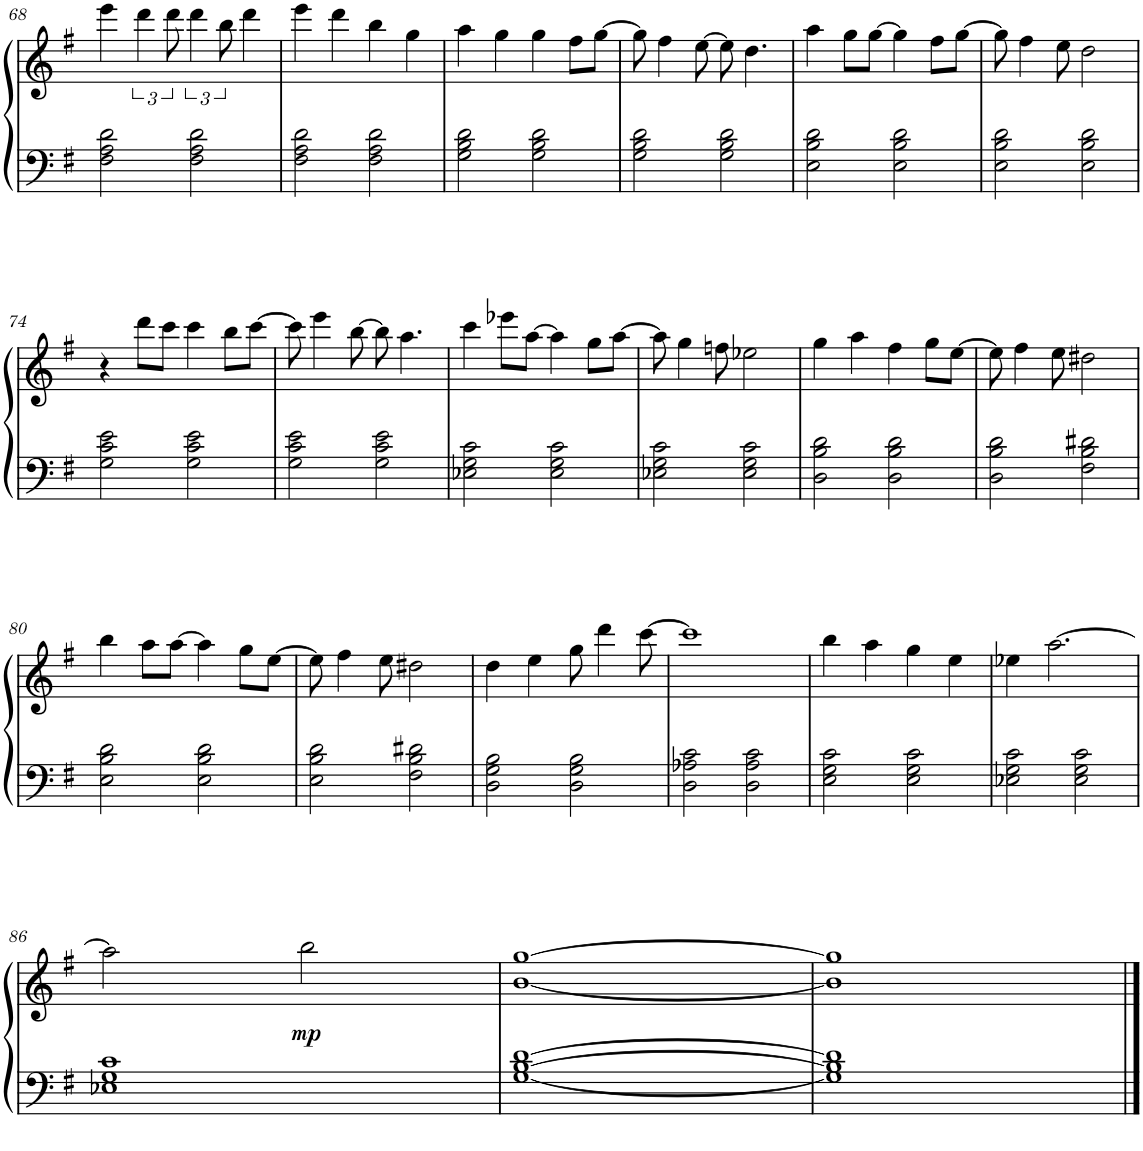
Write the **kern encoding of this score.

**kern	**kern	**dynam
*part1	*part1	*part1
*staff2	*staff1	*staff1/2
*I"Piano	*	*
*I'Pno.	*	*
!!LO:PB:g=z
*clefF4	*clefG2	*
*k[f#]	*k[f#]	*
*M4/4	*M4/4	*
=68	=68	=68
2F#\ 2A\ 2d\	4eee\	.
.	6ddd\	.
.	12ddd\	.
2F#\ 2A\ 2d\	6ddd\	.
.	12bb\	.
.	4ddd\	.
=69	=69	=69
2F#\ 2A\ 2d\	4eee\	.
.	4ddd\	.
2F#\ 2A\ 2d\	4bb\	.
.	4gg\	.
=70	=70	=70
2G\ 2B\ 2d\	4aa\	.
.	4gg\	.
2G\ 2B\ 2d\	4gg\	.
.	8ff#\L	.
.	[8gg\J	.
=71	=71	=71
2G\ 2B\ 2d\	8gg\]	.
.	4ff#\	.
.	[8ee\	.
2G\ 2B\ 2d\	8ee\]	.
.	4.dd\	.
=72	=72	=72
2E\ 2B\ 2d\	4aa\	.
.	8gg\L	.
.	[8gg\J	.
2E\ 2B\ 2d\	4gg\]	.
.	8ff#\L	.
.	[8gg\J	.
=73	=73	=73
2E\ 2B\ 2d\	8gg\]	.
.	4ff#\	.
.	8ee\	.
2E\ 2B\ 2d\	2dd\	.
!!LO:LB:g=z
=74	=74	=74
2G\ 2c\ 2e\	4r	.
.	8ddd\L	.
.	8ccc\J	.
2G\ 2c\ 2e\	4ccc\	.
.	8bb\L	.
.	[8ccc\J	.
=75	=75	=75
2G\ 2c\ 2e\	8ccc\]	.
.	4eee\	.
.	[8bb\	.
2G\ 2c\ 2e\	8bb\]	.
.	4.aa\	.
=76	=76	=76
2E-X\ 2G\ 2c\	4ccc\	.
.	8eee-X\L	.
.	[8aa\J	.
2E-\ 2G\ 2c\	4aa\]	.
.	8gg\L	.
.	[8aa\J	.
=77	=77	=77
2E-X\ 2G\ 2c\	8aa\]	.
.	4gg\	.
.	8ffn\	.
2E-\ 2G\ 2c\	2ee-X\	.
=78	=78	=78
2D\ 2B\ 2d\	4gg\	.
.	4aa\	.
2D\ 2B\ 2d\	4ff#\	.
.	8gg\L	.
.	[8ee\J	.
=79	=79	=79
2D\ 2B\ 2d\	8ee\]	.
.	4ff#\	.
.	8ee\	.
2F#\ 2B\ 2d#X\	2dd#X\	.
!!LO:LB:g=z
=80	=80	=80
2E\ 2B\ 2d\	4bb\	.
.	8aa\L	.
.	[8aa\J	.
2E\ 2B\ 2d\	4aa\]	.
.	8gg\L	.
.	[8ee\J	.
=81	=81	=81
2E\ 2B\ 2d\	8ee\]	.
.	4ff#\	.
.	8ee\	.
2F#\ 2B\ 2d#X\	2dd#X\	.
=82	=82	=82
2D\ 2G\ 2B\	4dd\	.
.	4ee\	.
2D\ 2G\ 2B\	8gg\	.
.	4ddd\	.
.	[8ccc\	.
=83	=83	=83
2D\ 2A-X\ 2c\	1ccc]	.
2D\ 2A-\ 2c\	.	.
=84	=84	=84
2E\ 2G\ 2c\	4bb\	.
.	4aa\	.
2E\ 2G\ 2c\	4gg\	.
.	4ee\	.
=85	=85	=85
2E-X\ 2G\ 2c\	4ee-X\	.
.	[2.aa\	.
2E-\ 2G\ 2c\	.	.
!!LO:LB:g=z
=86	=86	=86
1E-X 1G 1c	2aa\]	.
!	!	!LO:DY:b
.	2bb\	mp
=87	=87	=87
[1G [1B [1d	[1b [1gg	.
=88	=88	=88
1G] 1B] 1d]	1b] 1gg]	.
==	==	==
*-	*-	*-
